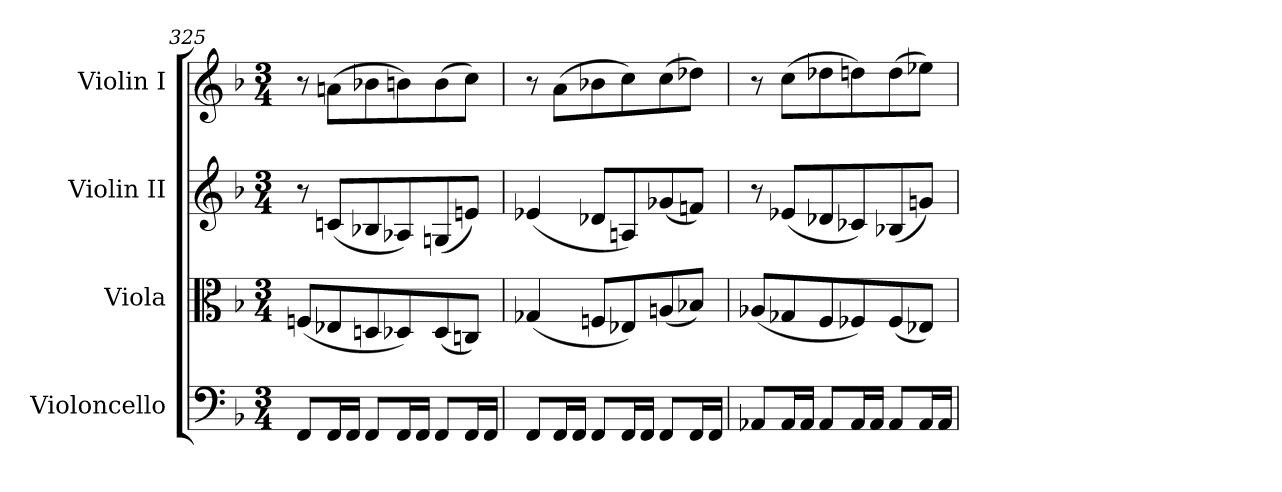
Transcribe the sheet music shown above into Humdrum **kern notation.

**kern	**kern	**kern	**kern
*part4	*part3	*part2	*part1
*staff4	*staff3	*staff2	*staff1
*I"Violoncello	*I"Viola	*I"Violin II	*I"Violin I
*I'Vc	*I'Vla	*I'Vln	*I'Vln
*clefF4	*clefC3	*clefG2	*clefG2
*k[b-]	*k[b-]	*k[b-]	*k[b-]
*M3/4	*M3/4	*M3/4	*M3/4
=325	=325	=325	=325
8FF/L	(8Fn/L	8r	8r
16FF/L	8E-X/	(8cn/L	(8an\L
16FF/JJ	.	.	.
8FF/L	8Dn/	8B-X/	8b-X\
16FF/L	8D-X/)	8A-X/)	8bn\)
16FF/JJ	.	.	.
8FF/L	(8D-/	(8Gn/	(8b\
16FF/L	8Cn/J)	8en/J)	8cc\J)
16FF/JJ	.	.	.
=326	=326	=326	=326
8FF/L	(4G-X/	(4e-X/	8r
16FF/L	.	.	(8a\L
16FF/JJ	.	.	.
8FF/L	8Fn/L	8d-X/L	8b-X\
16FF/L	8E-X/)	8An/)	8cc\)
16FF/JJ	.	.	.
8FF/L	(8An/	(8g-X/	(8cc\
16FF/L	8B-X/J)	8fn/J)	8dd-X\J)
16FF/JJ	.	.	.
=327	=327	=327	=327
8AA-X/L	(8A-X/L	8r	8r
16AA-/L	8G-X/	(8e-X/L	(8cc\L
16AA-/JJ	.	.	.
8AA-/L	8F/	8d-X/	8dd-X\
16AA-/L	8F-X/)	8c-X/)	8ddn\)
16AA-/JJ	.	.	.
8AA-/L	(8F-/	(8B-X/	(8dd\
16AA-/L	8E-X/J)	8gn/J)	8ee-X\J)
16AA-/JJ	.	.	.
=	=	=	=
*-	*-	*-	*-
